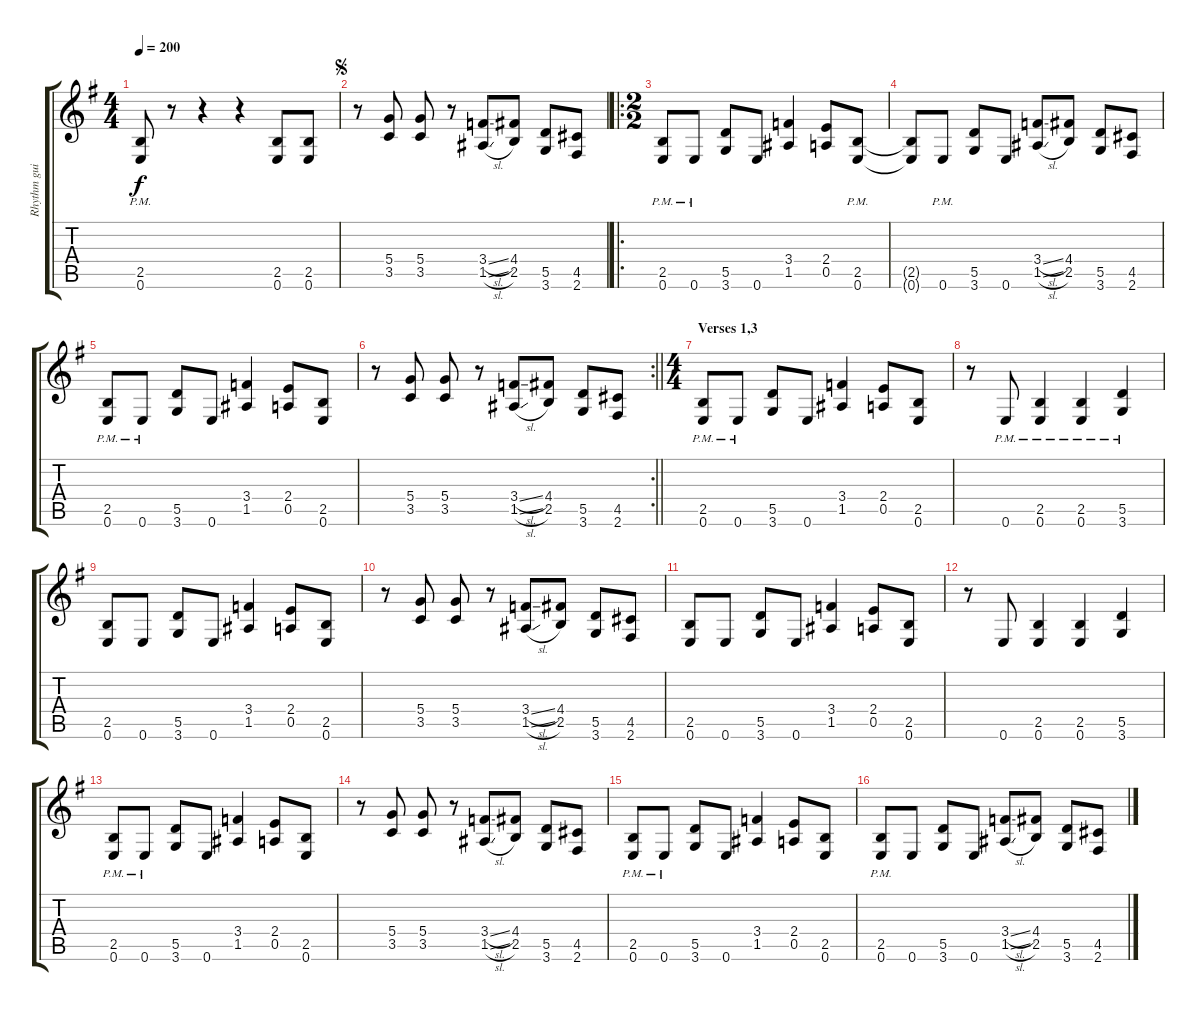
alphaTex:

\track ("Rhythm guitar" "Rhythm gui") {instrument overdrivenguitar}
\staff {score tabs}
\tuning (E4 B3 G3 D3 A2 E2) {hide}
\ts (4 4)
\tempo 200
\clef g2
\ks g
(2.5{pm} 0.6{pm}).8{dy f} r.8 r.4 r.4 (2.5 0.6).8 (2.5 0.6).8 |
\jump segno
r.8 (5.4 3.5).8 (5.4 3.5).8 r.8 (3.4{sl} 1.5{sl}).8 (4.4 2.5).8 (5.5 3.6).8 (4.5 2.6).8 |
\ro
\ts (2 2)
(2.5{pm} 0.6{pm}).8 0.6{pm}.8 (5.5 3.6).8 0.6.8 (3.4 1.5).4 (2.4 0.5).8 (2.5{pm} 0.6{pm}).8 |
(2.5{t} 0.6{t}).8 0.6{pm}.8 (5.5 3.6).8 0.6.8 (3.4{sl} 1.5{sl}).8 (4.4 2.5).8 (5.5 3.6).8 (4.5 2.6).8 |
(2.5{pm} 0.6{pm}).8 0.6{pm}.8 (5.5 3.6).8 0.6.8 (3.4 1.5).4 (2.4 0.5).8 (2.5 0.6).8 |
\rc 2
\barLineRight lightlight
r.8 (5.4 3.5).8 (5.4 3.5).8 r.8 (3.4{sl} 1.5{sl}).8 (4.4 2.5).8 (5.5 3.6).8 (4.5 2.6).8 |
\ts (4 4)
\section ("" "Verses 1,3")
(2.5{pm} 0.6{pm}).8 0.6{pm}.8 (5.5 3.6).8 0.6.8 (3.4 1.5).4 (2.4 0.5).8 (2.5 0.6).8 |
r.8 0.6{pm}.8 (2.5{pm} 0.6{pm}).4 (2.5{pm} 0.6{pm}).4 (5.5{pm} 3.6{pm}).4 |
(2.5 0.6).8 0.6.8 (5.5 3.6).8 0.6.8 (3.4 1.5).4 (2.4 0.5).8 (2.5 0.6).8 |
r.8 (5.4 3.5).8 (5.4 3.5).8 r.8 (3.4{sl} 1.5{sl}).8 (4.4 2.5).8 (5.5 3.6).8 (4.5 2.6).8 |
(2.5 0.6).8 0.6.8 (5.5 3.6).8 0.6.8 (3.4 1.5).4 (2.4 0.5).8 (2.5 0.6).8 |
r.8 0.6.8 (2.5 0.6).4 (2.5 0.6).4 (5.5 3.6).4 |
(2.5{pm} 0.6{pm}).8 0.6{pm}.8 (5.5 3.6).8 0.6.8 (3.4 1.5).4 (2.4 0.5).8 (2.5 0.6).8 |
r.8 (5.4 3.5).8 (5.4 3.5).8 r.8 (3.4{sl} 1.5{sl}).8 (4.4 2.5).8 (5.5 3.6).8 (4.5 2.6).8 |
(2.5{pm} 0.6{pm}).8 0.6{pm}.8 (5.5 3.6).8 0.6.8 (3.4 1.5).4 (2.4 0.5).8 (2.5 0.6).8 |
(2.5{pm} 0.6{pm}).8 0.6.8 (5.5 3.6).8 0.6.8 (3.4{sl} 1.5{sl}).8 (4.4 2.5).8 (5.5 3.6).8 (4.5 2.6).8
